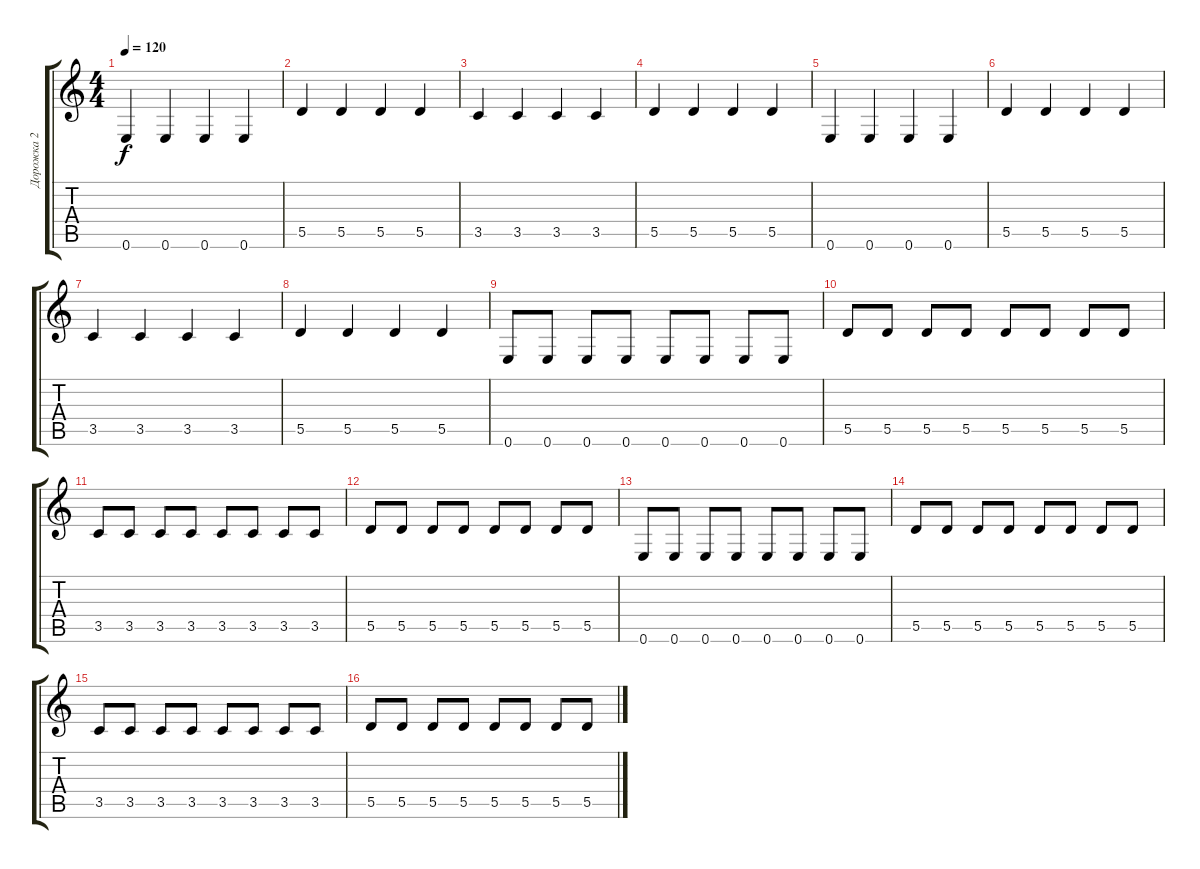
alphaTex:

\track ("Дорожка 2" "Дорожка 2") {instrument electricbassfinger}
\staff {score tabs}
\tuning (E4 B3 G3 D3 A2 E2) {hide}
\ts (4 4)
\tempo 120
\clef g2
\ks c
0.6.4{dy f} 0.6.4 0.6.4 0.6.4 |
5.5.4 5.5.4 5.5.4 5.5.4 |
3.5.4 3.5.4 3.5.4 3.5.4 |
5.5.4 5.5.4 5.5.4 5.5.4 |
0.6.4 0.6.4 0.6.4 0.6.4 |
5.5.4 5.5.4 5.5.4 5.5.4 |
3.5.4 3.5.4 3.5.4 3.5.4 |
5.5.4 5.5.4 5.5.4 5.5.4 |
0.6.8 0.6.8 0.6.8 0.6.8 0.6.8 0.6.8 0.6.8 0.6.8 |
5.5.8 5.5.8 5.5.8 5.5.8 5.5.8 5.5.8 5.5.8 5.5.8 |
3.5.8 3.5.8 3.5.8 3.5.8 3.5.8 3.5.8 3.5.8 3.5.8 |
5.5.8 5.5.8 5.5.8 5.5.8 5.5.8 5.5.8 5.5.8 5.5.8 |
0.6.8 0.6.8 0.6.8 0.6.8 0.6.8 0.6.8 0.6.8 0.6.8 |
5.5.8 5.5.8 5.5.8 5.5.8 5.5.8 5.5.8 5.5.8 5.5.8 |
3.5.8 3.5.8 3.5.8 3.5.8 3.5.8 3.5.8 3.5.8 3.5.8 |
5.5.8 5.5.8 5.5.8 5.5.8 5.5.8 5.5.8 5.5.8 5.5.8
